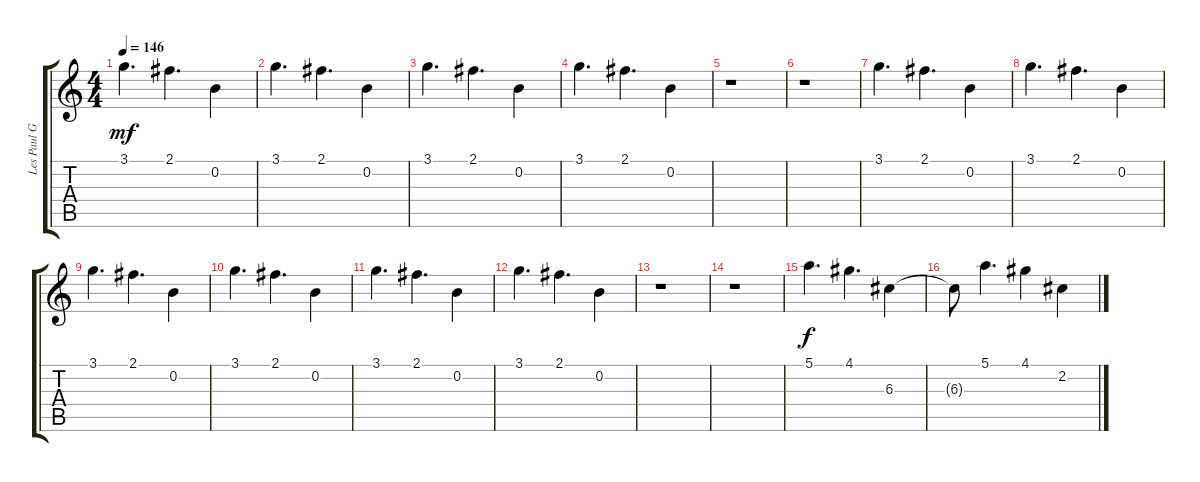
\track ("Les Paul Guitar Arp." "Les Paul G") {instrument distortionguitar}
\staff {score tabs}
\tuning (E4 B3 G3 D3 A2 E2) {hide}
\ts (4 4)
\tempo 146
\clef g2
\ks c
3.1.4{d dy mf} 2.1.4{d} 0.2.4 |
3.1.4{d} 2.1.4{d} 0.2.4 |
3.1.4{d} 2.1.4{d} 0.2.4 |
3.1.4{d} 2.1.4{d} 0.2.4 |
r.1 |
r.1 |
3.1.4{d} 2.1.4{d} 0.2.4 |
3.1.4{d} 2.1.4{d} 0.2.4 |
3.1.4{d} 2.1.4{d} 0.2.4 |
3.1.4{d} 2.1.4{d} 0.2.4 |
3.1.4{d instrument distortionguitar} 2.1.4{d} 0.2.4 |
3.1.4{d} 2.1.4{d} 0.2.4 |
r.1 |
r.1 |
5.1.4{d dy f volume 7} 4.1.4{d} 6.3.4 |
6.3{t}.8 5.1.4{d} 4.1.4 2.2.4
